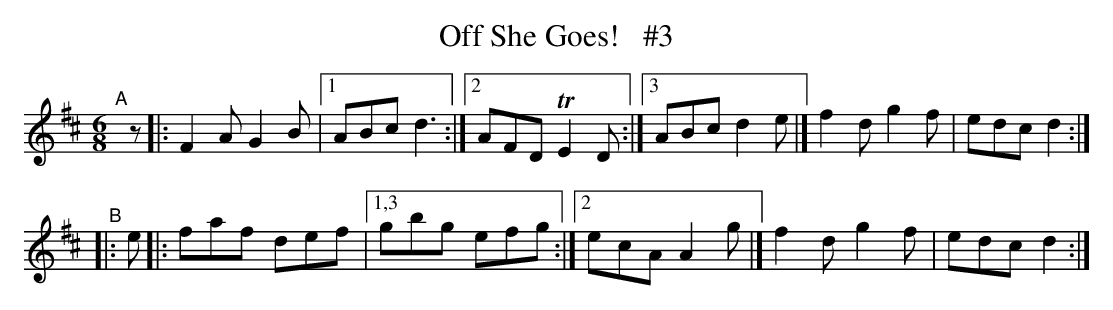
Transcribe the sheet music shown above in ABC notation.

X:1
T: Off She Goes!   #3
M: 6/8
L: 1/8
K: D
"^A"[|] z \
|: F2A G2B |[1 ABc d3 :|[2 AFD TE2D :|[3 ABc d2e |] f2d g2f | edc d2 :|
"^B"|: e \
|: faf def |[1,3 gbg efg :|[2 ecA A2g |] f2d g2f | edc d2 :|
